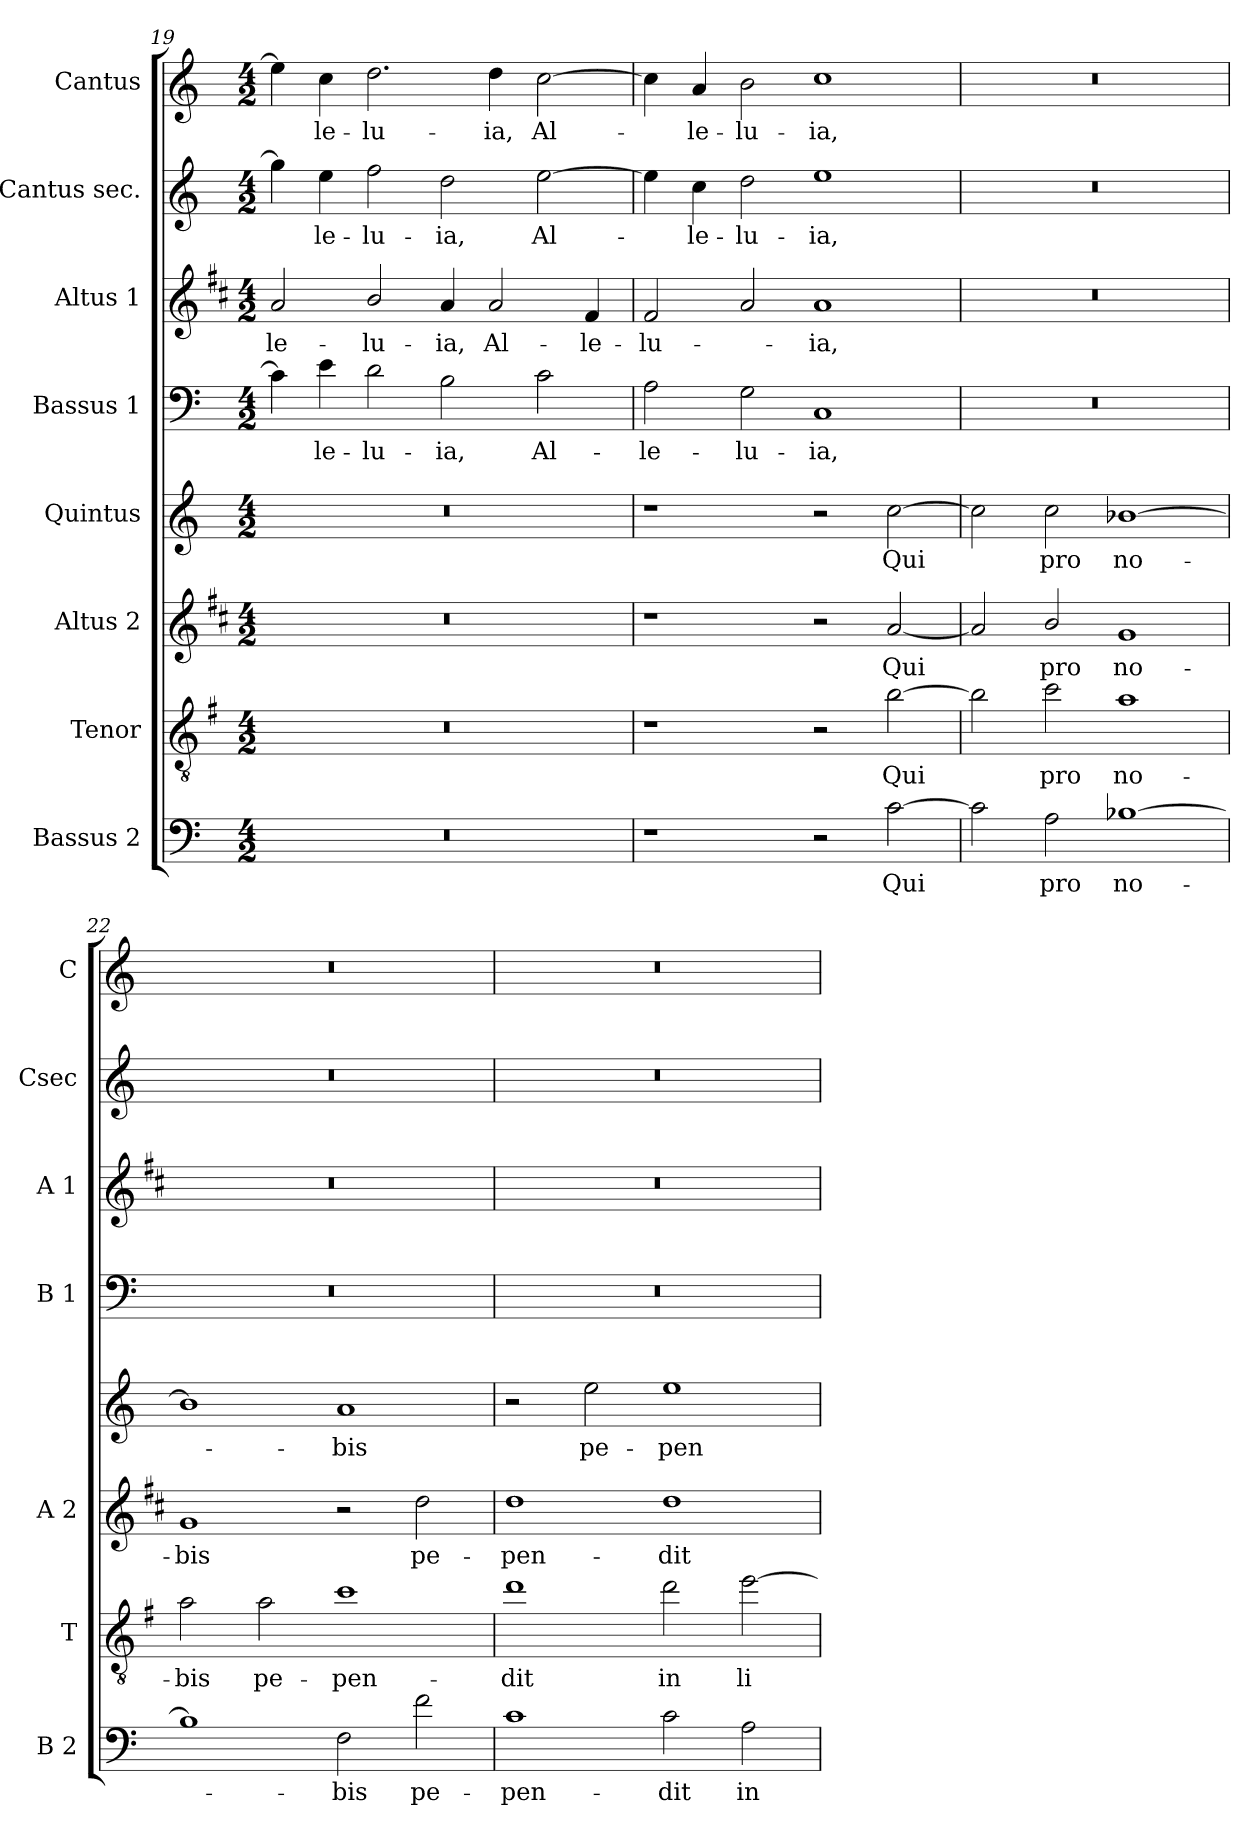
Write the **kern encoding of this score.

**kern	**text	**kern	**text	**kern	**text	**kern	**text	**kern	**text	**kern	**text	**kern	**text	**kern	**text
*part8	*part8	*part7	*part7	*part6	*part6	*part5	*part5	*part4	*part4	*part3	*part3	*part2	*part2	*part1	*part1
*staff8	*staff8	*staff7	*staff7	*staff6	*staff6	*staff5	*staff5	*staff4	*staff4	*staff3	*staff3	*staff2	*staff2	*staff1	*staff1
*I"Bassus 2	*	*I"Tenor	*	*I"Altus 2	*	*I"Quintus	*	*I"Bassus 1	*	*I"Altus 1	*	*I"Cantus sec.	*	*I"Cantus	*
*I'B 2	*	*I'T	*	*I'A 2	*	*	*	*I'B 1	*	*I'A 1	*	*I'Csec	*	*I'C	*
*clefF4	*	*clefGv2	*	*clefG2	*	*clefG2	*	*clefF4	*	*clefG2	*	*clefG2	*	*clefG2	*
*	*	*ITrd4c7	*	*ITrd1c2	*	*	*	*	*	*ITrd1c2	*	*	*	*	*
*k[]	*	*k[]	*	*k[]	*	*k[]	*	*k[]	*	*k[]	*	*k[]	*	*k[]	*
*C:	*	*C:	*	*C:	*	*C:	*	*C:	*	*C:	*	*C:	*	*C:	*
*M4/2	*	*M4/2	*	*M4/2	*	*M4/2	*	*M4/2	*	*M4/2	*	*M4/2	*	*M4/2	*
=19	=19	=19	=19	=19	=19	=19	=19	=19	=19	=19	=19	=19	=19	=19	=19
!	!	!	!	!	!	!	!	!	!	!	!LO:LY:b	!	!	!	!
0r	.	0r	.	0r	.	0r	.	4c\]	.	2g/	-le-	4gg\]	.	4ee\]	.
!	!	!	!	!	!	!	!	!	!LO:LY:b	!	!	!	!LO:LY:b	!	!LO:LY:b
.	.	.	.	.	.	.	.	4e\	-le-	.	.	4ee\	-le-	4cc\	-le-
!	!	!	!	!	!	!	!	!	!LO:LY:b	!	!LO:LY:b	!	!LO:LY:b	!	!LO:LY:b
.	.	.	.	.	.	.	.	2d\	-lu-	2a/	-lu-	2ff\	-lu-	2.dd\	-lu-
!	!	!	!	!	!	!	!	!	!LO:LY:b	!	!LO:LY:b	!	!LO:LY:b	!	!
.	.	.	.	.	.	.	.	2B\	-ia,	4g/	-ia,	2dd\	-ia,	.	.
!	!	!	!	!	!	!	!	!	!	!	!LO:LY:b	!	!	!	!LO:LY:b
.	.	.	.	.	.	.	.	.	.	2g/	Al-	.	.	4dd\	-ia,
!	!	!	!	!	!	!	!	!	!LO:LY:b	!	!	!	!LO:LY:b	!	!LO:LY:b
.	.	.	.	.	.	.	.	2c\	Al-	.	.	[2ee\	Al-	[2cc\	Al-
!	!	!	!	!	!	!	!	!	!	!	!LO:LY:b	!	!	!	!
.	.	.	.	.	.	.	.	.	.	4e/	-le-	.	.	.	.
=20	=20	=20	=20	=20	=20	=20	=20	=20	=20	=20	=20	=20	=20	=20	=20
!	!	!	!	!	!	!	!	!	!LO:LY:b	!	!LO:LY:b	!	!	!	!
1r	.	1r	.	1r	.	1r	.	2A\	-le-	2e/	-lu-	4ee\]	.	4cc\]	.
!	!	!	!	!	!	!	!	!	!	!	!	!	!LO:LY:b	!	!LO:LY:b
.	.	.	.	.	.	.	.	.	.	.	.	4cc\	-le-	4a/	-le-
!	!	!	!	!	!	!	!	!	!LO:LY:b	!	!	!	!LO:LY:b	!	!LO:LY:b
.	.	.	.	.	.	.	.	2G\	-lu-	2g/	.	2dd\	-lu-	2b\	-lu-
!	!	!	!	!	!	!	!	!	!LO:LY:b	!	!LO:LY:b	!	!LO:LY:b	!	!LO:LY:b
2r	.	2r	.	2r	.	2r	.	1C	-ia,	1g	-ia,	1ee	-ia,	1cc	-ia,
!	!LO:LY:b	!	!LO:LY:b	!	!LO:LY:b	!	!LO:LY:b	!	!	!	!	!	!	!	!
[2c\	Qui	[2e\	Qui	[2g/	Qui	[2cc\	Qui	.	.	.	.	.	.	.	.
=21	=21	=21	=21	=21	=21	=21	=21	=21	=21	=21	=21	=21	=21	=21	=21
2c\]	.	2e\]	.	2g/]	.	2cc\]	.	0r	.	0r	.	0r	.	0r	.
!	!LO:LY:b	!	!LO:LY:b	!	!LO:LY:b	!	!LO:LY:b	!	!	!	!	!	!	!	!
2A\	pro	2f\	pro	2a/	pro	2cc\	pro	.	.	.	.	.	.	.	.
!	!LO:LY:b	!	!LO:LY:b	!	!LO:LY:b	!	!LO:LY:b	!	!	!	!	!	!	!	!
[1B-X	no-	1d	no-	1f	no-	[1b-X	no-	.	.	.	.	.	.	.	.
!!LO:PB:g=z
=22	=22	=22	=22	=22	=22	=22	=22	=22	=22	=22	=22	=22	=22	=22	=22
!	!	!	!LO:LY:b	!	!LO:LY:b	!	!	!	!	!	!	!	!	!	!
1B-]	.	2d\	-bis	1f	-bis	1b-]	.	0r	.	0r	.	0r	.	0r	.
!	!	!	!LO:LY:b	!	!	!	!	!	!	!	!	!	!	!	!
.	.	2d\	pe-	.	.	.	.	.	.	.	.	.	.	.	.
!	!LO:LY:b	!	!LO:LY:b	!	!	!	!LO:LY:b	!	!	!	!	!	!	!	!
2F\	-bis	1f	-pen-	2r	.	1a	-bis	.	.	.	.	.	.	.	.
!	!LO:LY:b	!	!	!	!LO:LY:b	!	!	!	!	!	!	!	!	!	!
2f\	pe-	.	.	2cc\	pe-	.	.	.	.	.	.	.	.	.	.
=23	=23	=23	=23	=23	=23	=23	=23	=23	=23	=23	=23	=23	=23	=23	=23
!	!LO:LY:b	!	!LO:LY:b	!	!LO:LY:b	!	!	!	!	!	!	!	!	!	!
1c	-pen-	1g	-dit	1cc	-pen-	2r	.	0r	.	0r	.	0r	.	0r	.
!	!	!	!	!	!	!	!LO:LY:b	!	!	!	!	!	!	!	!
.	.	.	.	.	.	2ee\	pe-	.	.	.	.	.	.	.	.
!	!LO:LY:b	!	!LO:LY:b	!	!LO:LY:b	!	!LO:LY:b	!	!	!	!	!	!	!	!
2c\	-dit	2g\	in	1cc	-dit	1ee	-pen-	.	.	.	.	.	.	.	.
!	!LO:LY:b	!	!LO:LY:b	!	!	!	!	!	!	!	!	!	!	!	!
2A\	in	[2a\	li-	.	.	.	.	.	.	.	.	.	.	.	.
=	=	=	=	=	=	=	=	=	=	=	=	=	=	=	=
*-	*-	*-	*-	*-	*-	*-	*-	*-	*-	*-	*-	*-	*-	*-	*-
